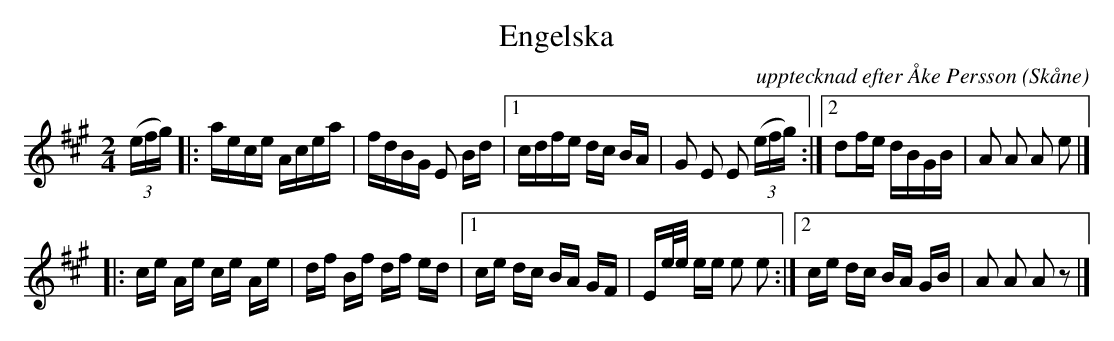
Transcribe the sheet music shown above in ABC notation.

X:1
T:Engelska
C:upptecknad efter Åke Persson
O:Skåne
M:2/4
L:1/16
K:A
(3(efg) |: aece Acea | fdBG E2 Bd |[1 cdfe dc BA | G2 E2 E2  (3(efg) :|[2 d2fe dBGB | A2 A2 A2 e2 |]
|: ce Ae ce Ae | df Bf df ed |[1 ce dc BA GF | Ee1/2e1/2 ee e2 e2 :|[2 ce dc BA GB | A2 A2 A2 z2 |]
